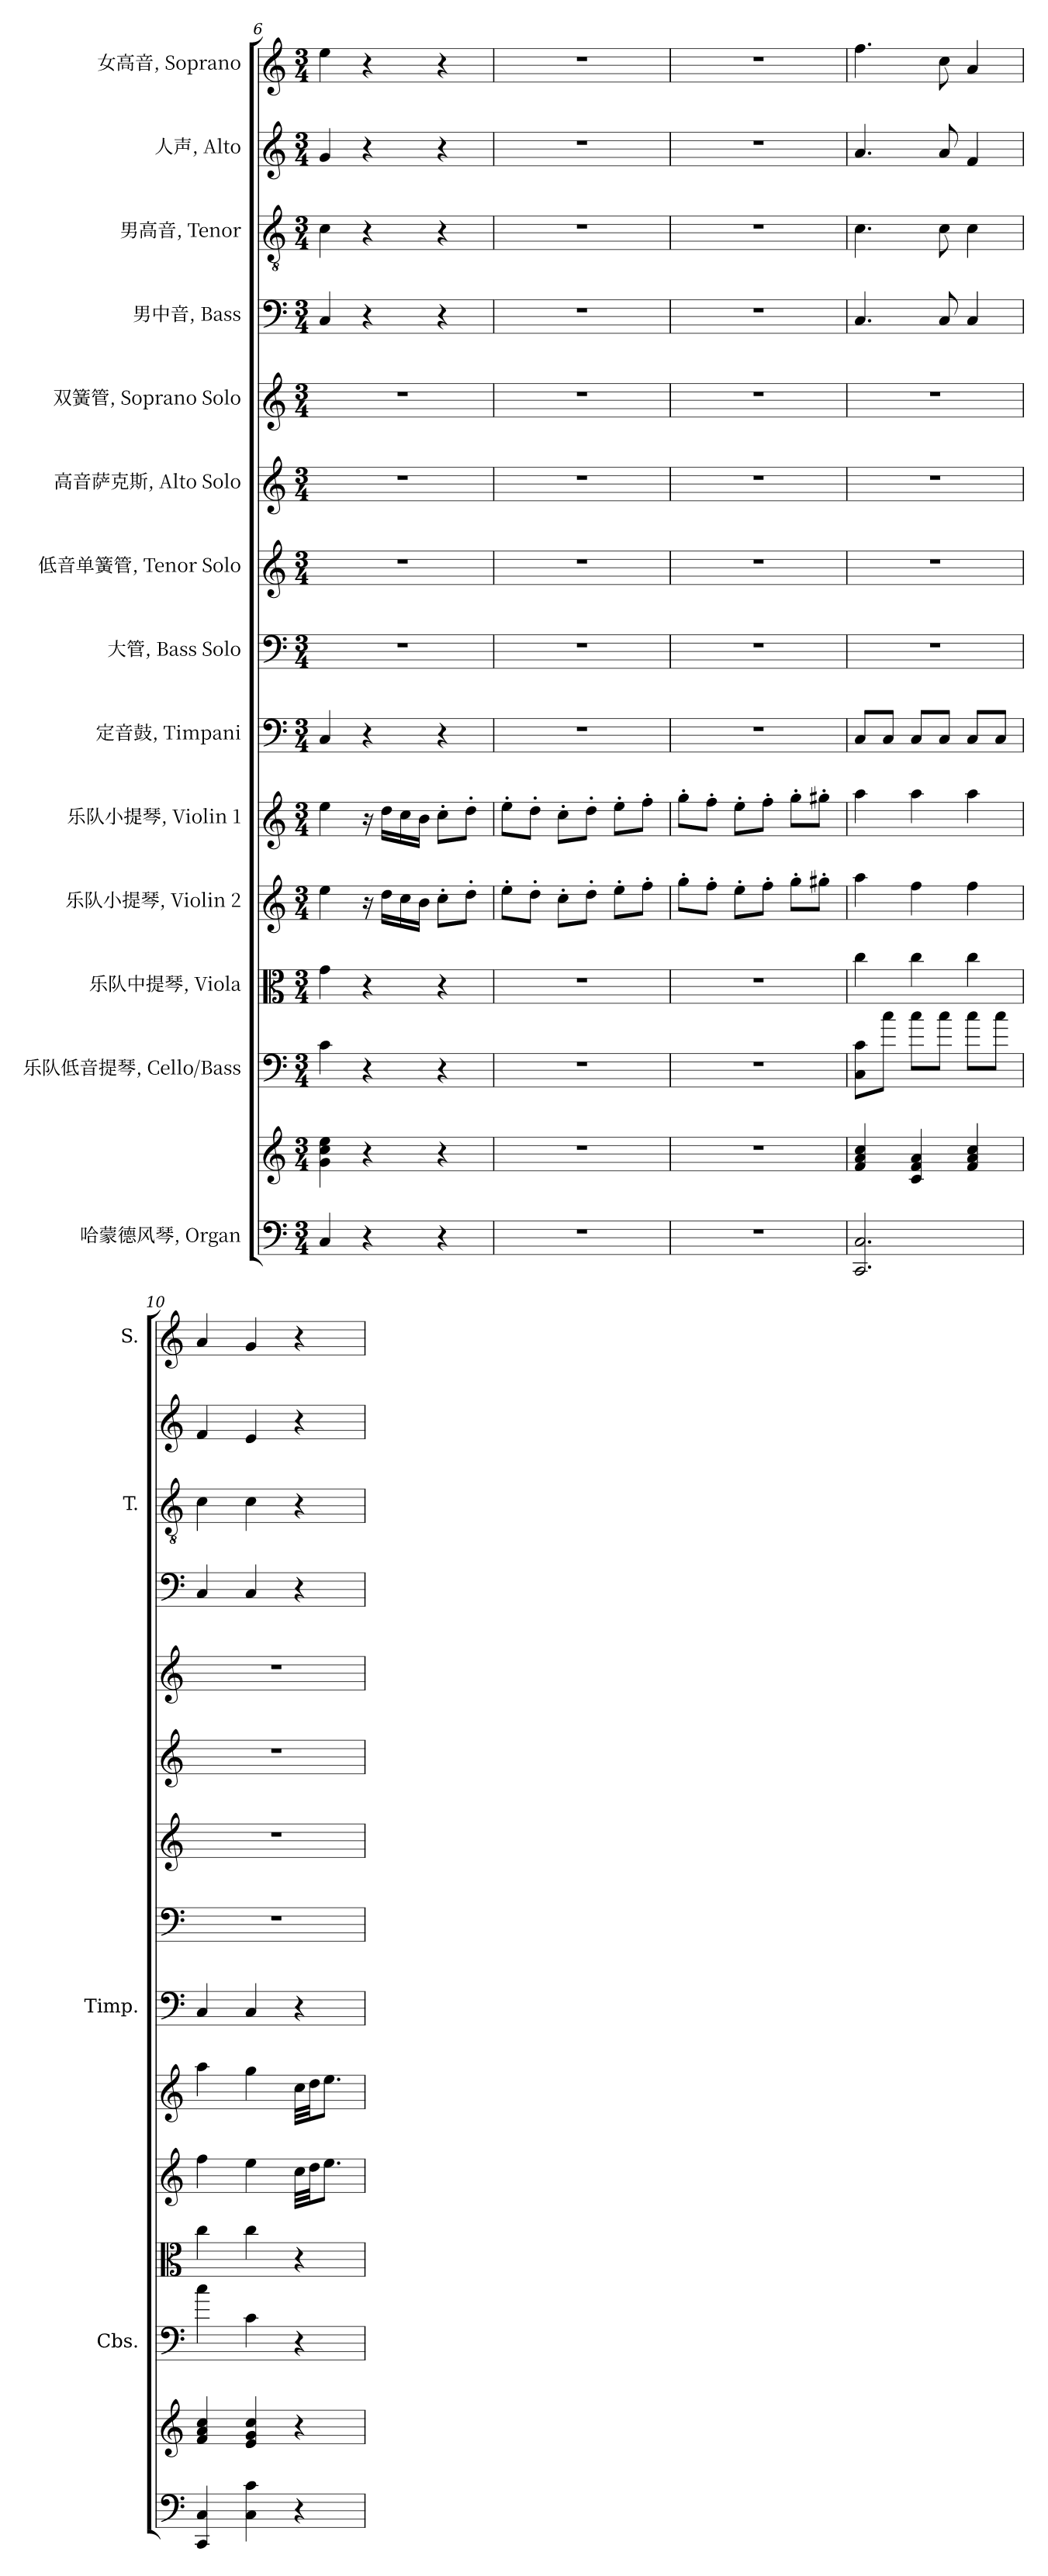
**kern	**kern	**kern	**kern	**kern	**kern	**kern	**kern	**kern	**kern	**kern	**kern	**kern	**kern	**kern
*part14	*part14	*part13	*part12	*part11	*part10	*part9	*part8	*part7	*part6	*part5	*part4	*part3	*part2	*part1
*staff15	*staff14	*staff13	*staff12	*staff11	*staff10	*staff9	*staff8	*staff7	*staff6	*staff5	*staff4	*staff3	*staff2	*staff1
*I"哈蒙德风琴, Organ	*	*I"乐队低音提琴, Cello/Bass	*I"乐队中提琴, Viola	*I"乐队小提琴, Violin 2	*I"乐队小提琴, Violin 1	*I"定音鼓, Timpani	*I"大管, Bass Solo	*I"低音单簧管, Tenor Solo	*I"高音萨克斯, Alto Solo	*I"双簧管, Soprano Solo	*I"男中音, Bass	*I"男高音, Tenor	*I"人声, Alto	*I"女高音, Soprano
*	*	*I'Cbs.	*	*	*	*I'Timp.	*	*	*	*	*	*I'T.	*	*I'S.
*clefF4	*clefG2	*clefF4	*clefC3	*clefG2	*clefG2	*clefF4	*clefF4	*clefG2	*clefG2	*clefG2	*clefF4	*clefGv2	*clefG2	*clefG2
*	*	*ITrd7c12	*	*	*	*	*	*ITrd1c2	*ITrd1c2	*	*	*	*	*
*k[]	*k[]	*k[]	*k[]	*k[]	*k[]	*k[]	*k[]	*k[b-e-]	*k[b-e-]	*k[]	*k[]	*k[]	*k[]	*k[]
*M3/4	*M3/4	*M3/4	*M3/4	*M3/4	*M3/4	*M3/4	*M3/4	*M3/4	*M3/4	*M3/4	*M3/4	*M3/4	*M3/4	*M3/4
=6	=6	=6	=6	=6	=6	=6	=6	=6	=6	=6	=6	=6	=6	=6
4C/	4g\ 4cc\ 4ee\	4C\	4g\	4ee\	4ee\	4C/	2.r	2.r	2.r	2.r	4C/	4c\	4g/	4ee\
4r	4r	4r	4r	16r	16r	4r	.	.	.	.	4r	4r	4r	4r
.	.	.	.	16dd\LL	16dd\LL	.	.	.	.	.	.	.	.	.
.	.	.	.	16cc\	16cc\	.	.	.	.	.	.	.	.	.
.	.	.	.	16b\JJ	16b\JJ	.	.	.	.	.	.	.	.	.
4r	4r	4r	4r	8cc'\L	8cc'\L	4r	.	.	.	.	4r	4r	4r	4r
.	.	.	.	8dd'\J	8dd'\J	.	.	.	.	.	.	.	.	.
=7	=7	=7	=7	=7	=7	=7	=7	=7	=7	=7	=7	=7	=7	=7
2.r	2.r	2.r	2.r	8ee'\L	8ee'\L	2.r	2.r	2.r	2.r	2.r	2.r	2.r	2.r	2.r
.	.	.	.	8dd'\J	8dd'\J	.	.	.	.	.	.	.	.	.
.	.	.	.	8cc'\L	8cc'\L	.	.	.	.	.	.	.	.	.
.	.	.	.	8dd'\J	8dd'\J	.	.	.	.	.	.	.	.	.
.	.	.	.	8ee'\L	8ee'\L	.	.	.	.	.	.	.	.	.
.	.	.	.	8ff'\J	8ff'\J	.	.	.	.	.	.	.	.	.
=8	=8	=8	=8	=8	=8	=8	=8	=8	=8	=8	=8	=8	=8	=8
2.r	2.r	2.r	2.r	8gg'\L	8gg'\L	2.r	2.r	2.r	2.r	2.r	2.r	2.r	2.r	2.r
.	.	.	.	8ff'\J	8ff'\J	.	.	.	.	.	.	.	.	.
.	.	.	.	8ee'\L	8ee'\L	.	.	.	.	.	.	.	.	.
.	.	.	.	8ff'\J	8ff'\J	.	.	.	.	.	.	.	.	.
.	.	.	.	8gg'\L	8gg'\L	.	.	.	.	.	.	.	.	.
.	.	.	.	8gg#X'\J	8gg#X'\J	.	.	.	.	.	.	.	.	.
=9	=9	=9	=9	=9	=9	=9	=9	=9	=9	=9	=9	=9	=9	=9
2.CC/ 2.C/	4f/ 4a/ 4cc/	8CC\ 8C\L	4cc\	4aa\	4aa\	8C/L	2.r	2.r	2.r	2.r	4.C/	4.c\	4.a/	4.ff\
.	.	8c\J	.	.	.	8C/J	.	.	.	.	.	.	.	.
.	4c/ 4f/ 4a/	8c\L	4cc\	4ff\	4aa\	8C/L	.	.	.	.	.	.	.	.
.	.	8c\J	.	.	.	8C/J	.	.	.	.	8C/	8c\	8a/	8cc\
.	4f/ 4a/ 4cc/	8c\L	4cc\	4ff\	4aa\	8C/L	.	.	.	.	4C/	4c\	4f/	4a/
.	.	8c\J	.	.	.	8C/J	.	.	.	.	.	.	.	.
!!LO:PB:g=z
=10	=10	=10	=10	=10	=10	=10	=10	=10	=10	=10	=10	=10	=10	=10
4CC/ 4C/	4f/ 4a/ 4cc/	4c\	4cc\	4ff\	4aa\	4C/	2.r	2.r	2.r	2.r	4C/	4c\	4f/	4a/
4C\ 4c\	4e/ 4g/ 4cc/	4C\	4cc\	4ee\	4gg\	4C/	.	.	.	.	4C/	4c\	4e/	4g/
4r	4r	4r	4r	32cc\LLL	32cc\LLL	4r	.	.	.	.	4r	4r	4r	4r
.	.	.	.	32dd\JJ	32dd\JJ	.	.	.	.	.	.	.	.	.
.	.	.	.	8.ee\J	8.ee\J	.	.	.	.	.	.	.	.	.
=	=	=	=	=	=	=	=	=	=	=	=	=	=	=
*-	*-	*-	*-	*-	*-	*-	*-	*-	*-	*-	*-	*-	*-	*-
